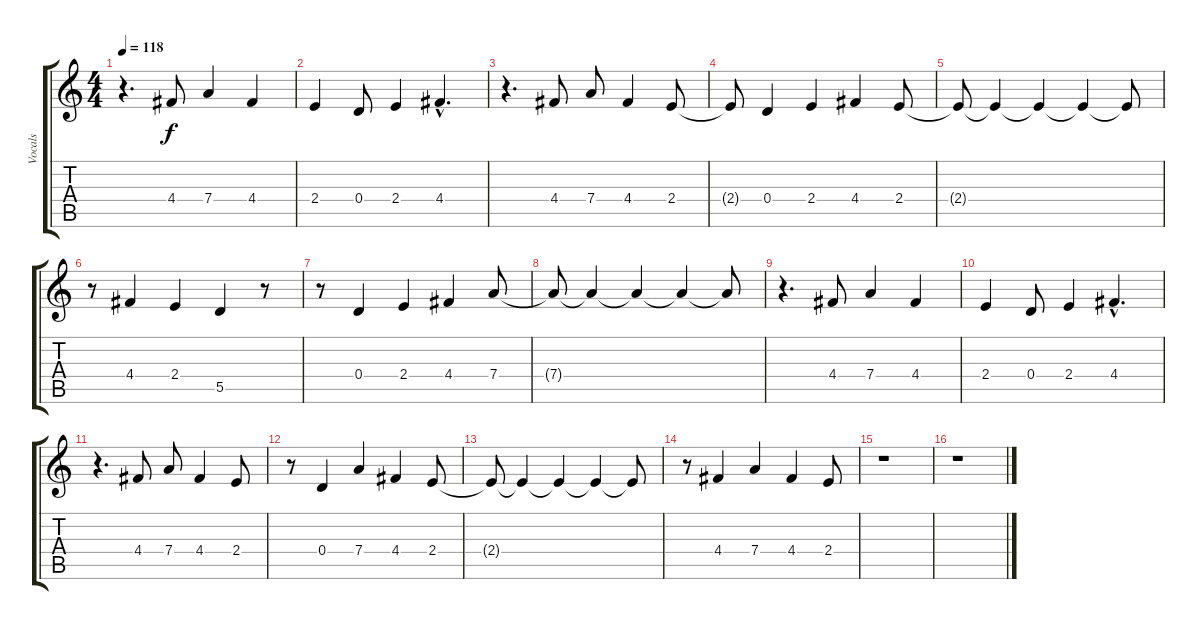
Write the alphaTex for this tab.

\track ("Vocals" "Vocals") {instrument contrabass}
\staff {score tabs}
\tuning (E4 B3 G3 D3 A2 E2) {hide}
\ts (4 4)
\tempo 118
\clef g2
\ks c
r.4{d dy f} 4.4.8 7.4.4 4.4.4 |
2.4.4 0.4.8 2.4.4 4.4{hac}.4{d} |
r.4{d} 4.4.8 7.4.8 4.4.4 2.4.8 |
2.4{t}.8 0.4.4 2.4.4 4.4.4 2.4.8 |
2.4{t}.8 2.4{t}.4 2.4{t}.4 2.4{t}.4 2.4{t}.8 |
r.8 4.4.4 2.4.4 5.5.4 r.8 |
r.8 0.4.4 2.4.4 4.4.4 7.4.8 |
7.4{t}.8 7.4{t}.4 7.4{t}.4 7.4{t}.4 7.4{t}.8 |
r.4{d} 4.4.8 7.4.4 4.4.4 |
2.4.4 0.4.8 2.4.4 4.4{hac}.4{d} |
r.4{d} 4.4.8 7.4.8 4.4.4 2.4.8 |
r.8 0.4.4 7.4.4 4.4.4 2.4.8 |
2.4{t}.8 2.4{t}.4 2.4{t}.4 2.4{t}.4 2.4{t}.8 |
r.8 4.4.4 7.4.4 4.4.4 2.4.8 |
r.1 |
r.1
